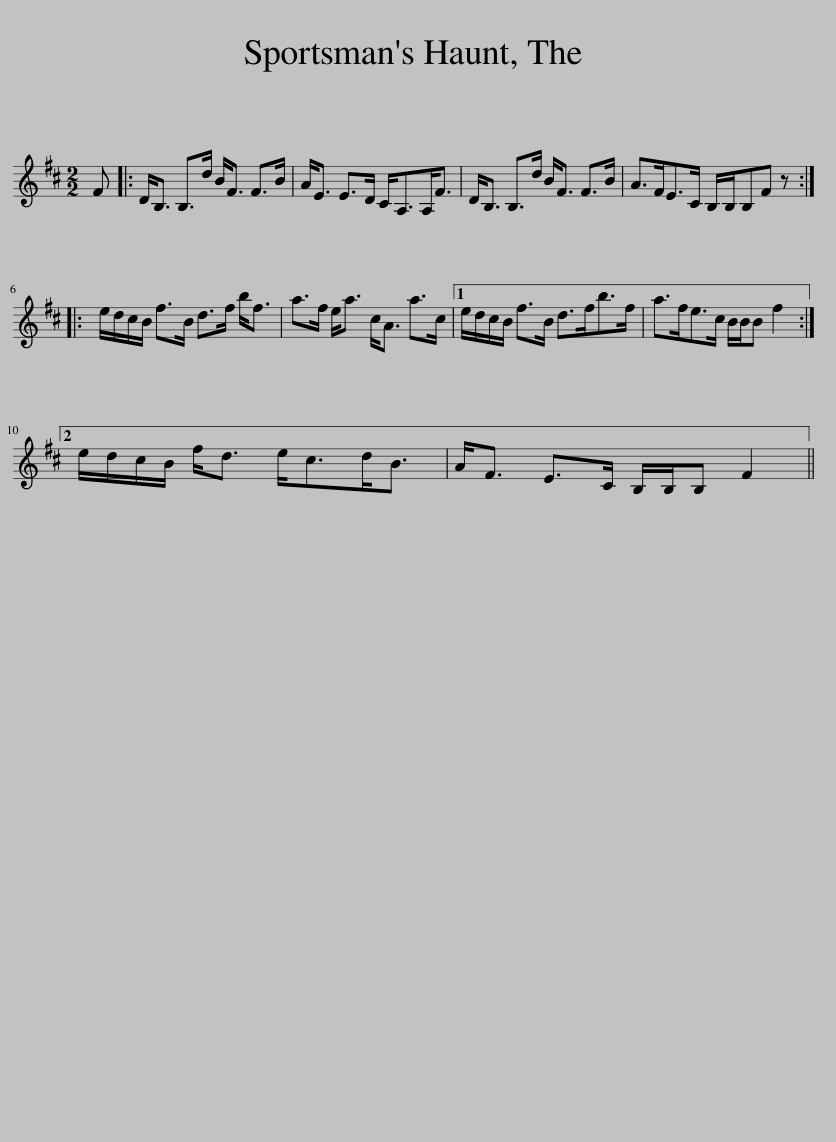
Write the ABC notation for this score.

X:1
L:1/8
M:2/2
I:linebreak $
K:Bmin
V:1 treble
V:1
 F |: D<B, B,>d B<F F>B | A<E E>D C<A,A,<F | D<B, B,>d B<F F>B | A>FE>C B,/B,/B,F z ::$ %5
 e/d/c/B/ f>B d>f b<f | a>f e<a c<A a>c |1 e/d/c/B/ f>B d>fb>f | a>fe>c B/B/B f2 :|2$ e/d/c/B/ f<d e<cd<B | %10
 A<F E>C B,/B,/B, F2 || %11
